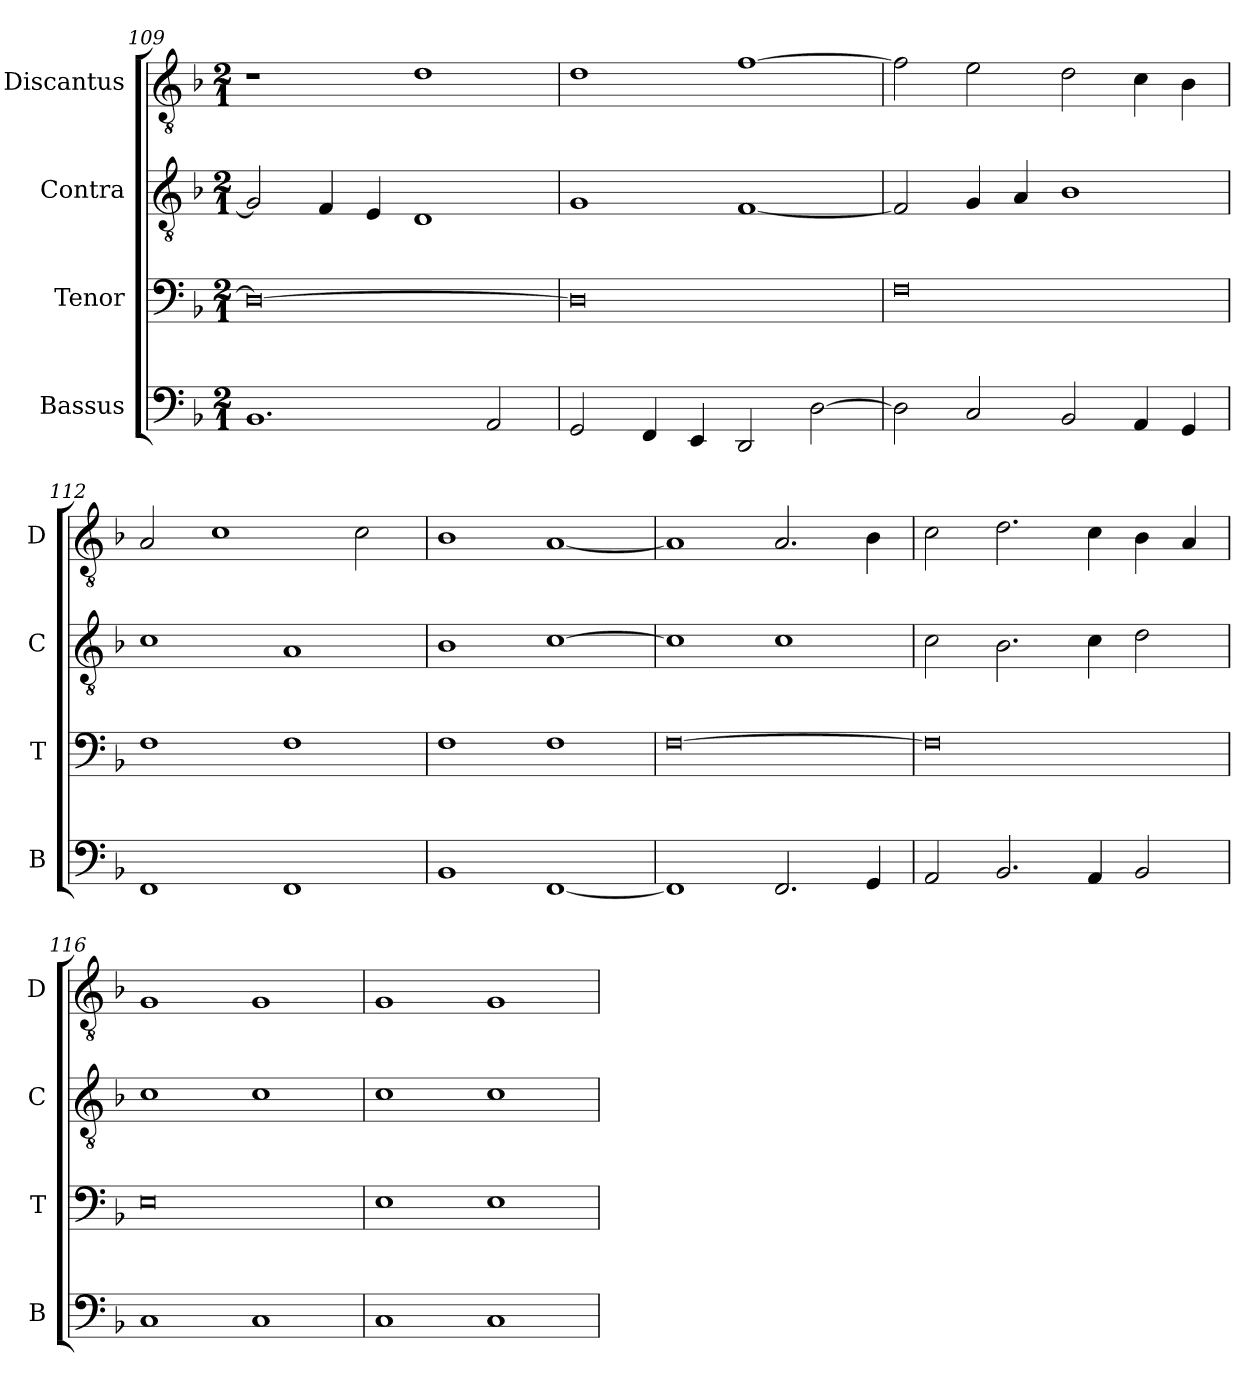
**kern	**kern	**kern	**kern
*part4	*part3	*part2	*part1
*staff4	*staff3	*staff2	*staff1
*I"Bassus	*I"Tenor	*I"Contra	*I"Discantus
*I'B	*I'T	*I'C	*I'D
*clefF4	*clefF4	*clefGv2	*clefGv2
*k[b-]	*k[b-]	*k[b-]	*k[b-]
*M2/1	*M2/1	*M2/1	*M2/1
=109	=109	=109	=109
1.BB-	0D_	2G/]	1r
.	.	4F/	.
.	.	4E/	.
.	.	1D	1d
2AA/	.	.	.
=110	=110	=110	=110
2GG/	0D]	1G	1d
4FF/	.	.	.
4EE/	.	.	.
2DD/	.	[1F	[1f
[2D\	.	.	.
=111	=111	=111	=111
2D\]	0F	2F/]	2f\]
2C/	.	4G/	2e\
.	.	4A/	.
2BB-/	.	1B-	2d\
4AA/	.	.	4c\
4GG/	.	.	4B-\
=112	=112	=112	=112
1FF	1F	1c	2A/
.	.	.	1c
1FF	1F	1A	.
.	.	.	2c\
=113	=113	=113	=113
1BB-	1F	1B-	1B-
[1FF	1F	[1c	[1A
=114	=114	=114	=114
1FF]	[0F	1c]	1A]
2.FF/	.	1c	2.A/
4GG/	.	.	4B-\
=115	=115	=115	=115
2AA/	0F]	2c\	2c\
2.BB-/	.	2.B-\	2.d\
4AA/	.	4c\	4c\
2BB-/	.	2d\	4B-\
.	.	.	4A/
=116	=116	=116	=116
1C	0E	1c	1G
1C	.	1c	1G
=117	=117	=117	=117
1C	1E	1c	1G
1C	1E	1c	1G
=	=	=	=
*-	*-	*-	*-
